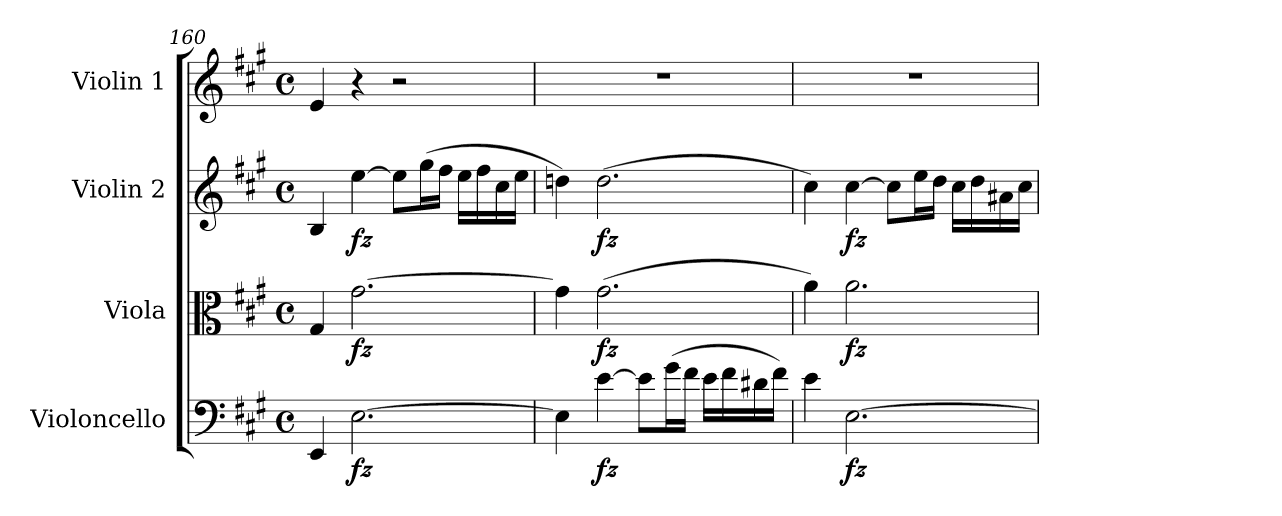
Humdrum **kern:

**kern	**dynam	**kern	**dynam	**kern	**dynam	**kern
*part4	*part4	*part3	*part3	*part2	*part2	*part1
*staff4	*staff4	*staff3	*staff3	*staff2	*staff2	*staff1
*I"Violoncello	*	*I"Viola	*	*I"Violin 2	*	*I"Violin 1
*I'Vc	*	*I'Vla	*	*I'Vln	*	*I'Vln
*clefF4	*	*clefC3	*	*clefG2	*	*clefG2
*k[f#c#g#]	*	*k[f#c#g#]	*	*k[f#c#g#]	*	*k[f#c#g#]
*M4/4	*	*M4/4	*	*M4/4	*	*M4/4
*met(c)	*	*met(c)	*	*met(c)	*	*met(c)
=160	=160	=160	=160	=160	=160	=160
4EE/	.	4G#/	.	4B/	.	4e/
!	!LO:DY:b	!	!LO:DY:b	!	!LO:DY:b	!
[2.E\	fz	[2.g#\	fz	[4ee\	fz	4r
.	.	.	.	8ee\L]	.	2r
.	.	.	.	(16gg#\L	.	.
.	.	.	.	16ff#\JJ	.	.
.	.	.	.	16ee\LL	.	.
.	.	.	.	16ff#\	.	.
.	.	.	.	16cc#\	.	.
.	.	.	.	16ee\JJ	.	.
=161	=161	=161	=161	=161	=161	=161
4E\]	.	4g#\]	.	4ddn\)	.	1r
!	!LO:DY:b	!	!LO:DY:b	!	!LO:DY:b	!
[4e\	fz	(2.g#\	fz	(2.dd\	fz	.
8e\L]	.	.	.	.	.	.
(16g#\L	.	.	.	.	.	.
16f#\JJ	.	.	.	.	.	.
16e\LL	.	.	.	.	.	.
16f#\	.	.	.	.	.	.
16d#X\	.	.	.	.	.	.
16f#\JJ)	.	.	.	.	.	.
!!LO:LB:g=z
=162	=162	=162	=162	=162	=162	=162
4e\	.	4a\)	.	4cc#\)	.	1r
!	!LO:DY:b	!	!LO:DY:b	!	!LO:DY:b	!
[2.E\	fz	2.a\	fz	[4cc#\	fz	.
.	.	.	.	8cc#\L]	.	.
.	.	.	.	16ee\L	.	.
.	.	.	.	16dd\JJ	.	.
.	.	.	.	16cc#\LL	.	.
.	.	.	.	16dd\	.	.
.	.	.	.	16a#X\	.	.
.	.	.	.	16cc#\JJ	.	.
=	=	=	=	=	=	=
*-	*-	*-	*-	*-	*-	*-
